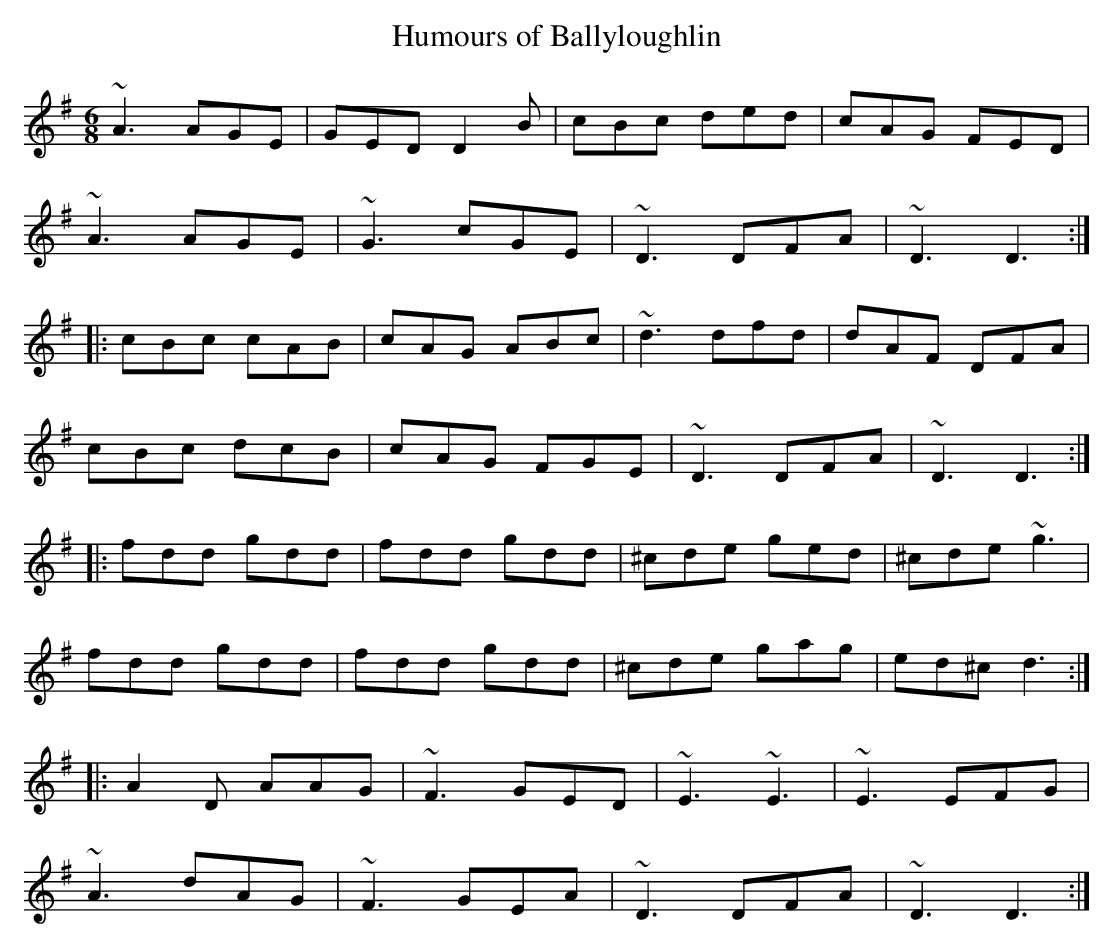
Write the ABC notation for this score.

X:1
T:Humours of Ballyloughlin
M:6/8
L:1/8
K:DMix
~A3 AGE|GED D2B|cBc ded|cAG FED|
~A3 AGE|~G3 cGE|~D3 DFA|~D3 D3:|
|:cBc cAB|cAG ABc|~d3 dfd|dAF DFA|
cBc dcB|cAG FGE|~D3 DFA|~D3 D3:|
|:fdd gdd|fdd gdd|^cde ged|^cde ~g3|
fdd gdd|fdd gdd|^cde gag|ed^c d3:|
|:A2D AAG|~F3 GED|~E3 ~E3|~E3 EFG|
~A3 dAG|~F3 GEA|~D3 DFA|~D3 D3:|]
